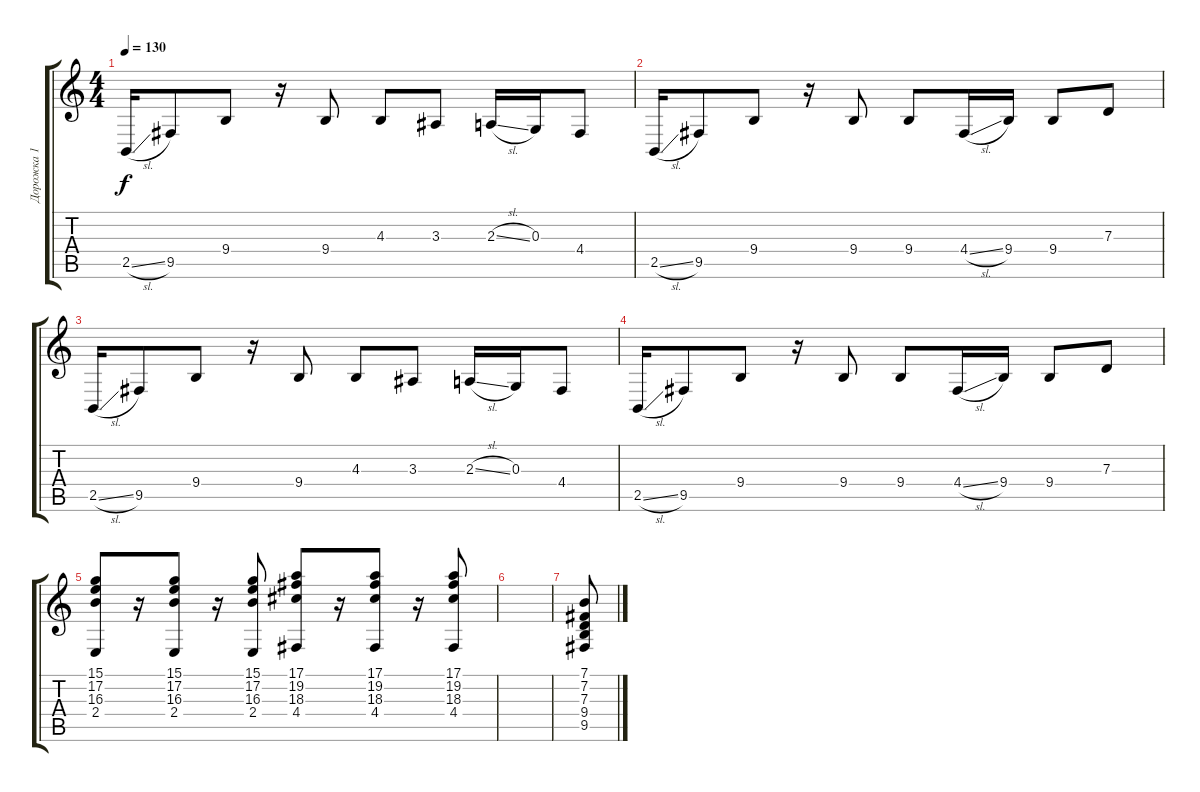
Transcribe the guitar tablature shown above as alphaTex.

\track ("Дорожка 1" "Дорожка 1") {solo instrument lead2sawtooth}
\staff {score tabs}
\tuning (E4 B3 G3 D3 A2 E2) {hide}
\ts (4 4)
\tempo 130
\clef g2
\ks c
2.5{sl}.16{dy f} 9.5.8 9.4.8 r.16 9.4.8 4.3.8 3.3.8 2.3{sl}.16 0.3.16 4.4.8 |
2.5{sl}.16 9.5.8 9.4.8 r.16 9.4.8 9.4.8 4.4{sl}.16 9.4.16 9.4.8 7.3.8 |
2.5{sl}.16 9.5.8 9.4.8 r.16 9.4.8 4.3.8 3.3.8 2.3{sl}.16 0.3.16 4.4.8 |
2.5{sl}.16 9.5.8 9.4.8 r.16 9.4.8 9.4.8 4.4{sl}.16 9.4.16 9.4.8 7.3.8 |
(15.1 17.2 16.3 2.4).8 r.16 (15.1 17.2 16.3 2.4).8 r.16 (15.1 17.2 16.3 2.4).8 (17.1 19.2 18.3 4.4).8 r.16 (17.1 19.2 18.3 4.4).8 r.16 (17.1 19.2 18.3 4.4).8 |
|
(7.1 7.2 7.3 9.4 9.5).8
